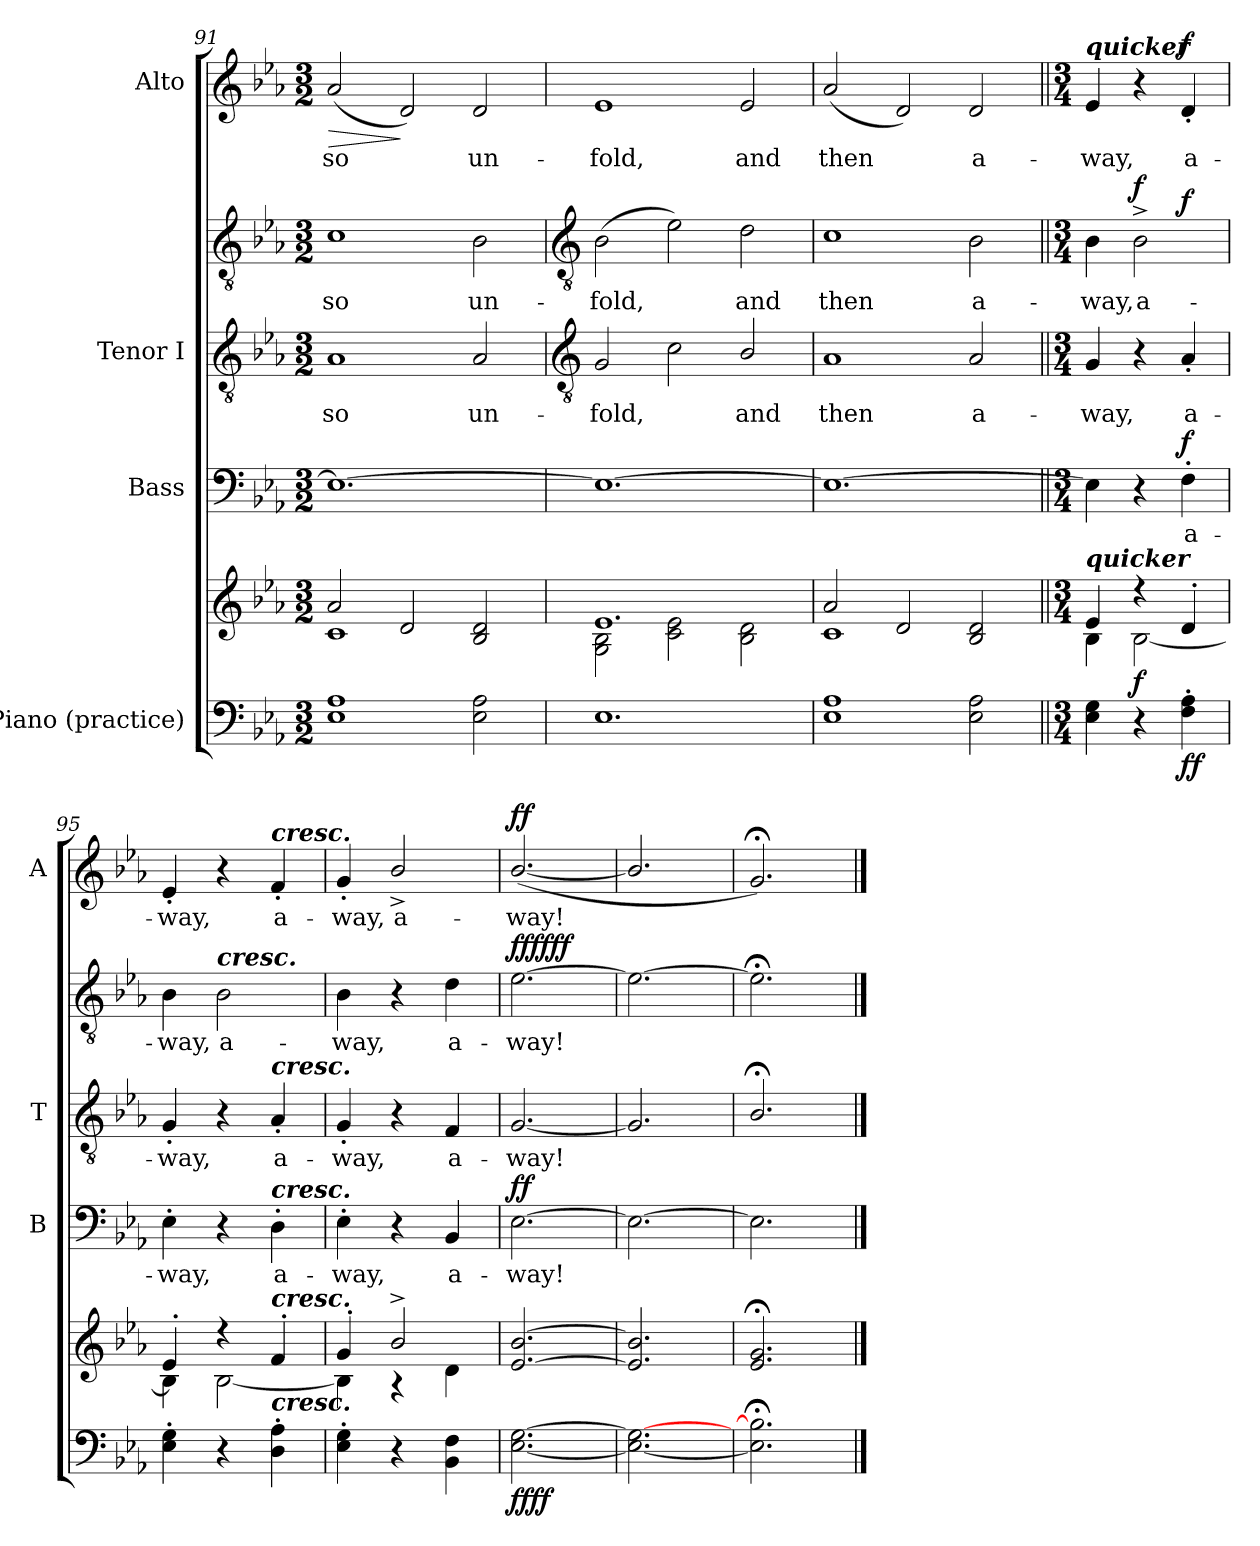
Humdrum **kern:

**kern	**kern	**dynam	**kern	**text	**dynam	**kern	**text	**kern	**text	**dynam	**kern	**text	**dynam
*part4	*part4	*part4	*part3	*part3	*part3	*part2	*part2	*part2	*part2	*part2	*part1	*part1	*part1
*staff6	*staff5	*staff5/6	*staff4	*staff4	*staff4	*staff3	*staff3	*staff2	*staff2	*staff2/3	*staff1	*staff1	*staff1
*I"Piano (practice)	*	*	*I"Bass	*	*	*I"Tenor I	*	*	*	*	*I"Alto	*	*
*	*	*	*I'B	*	*	*I'T	*	*	*	*	*I'A	*	*
*clefF4	*clefG2	*	*clefF4	*	*	*clefGv2	*	*clefGv2	*	*	*clefG2	*	*
*k[b-e-a-]	*k[b-e-a-]	*	*k[b-e-a-]	*	*	*k[b-e-a-]	*	*k[b-e-a-]	*	*	*k[b-e-a-]	*	*
*E-:	*E-:	*	*E-:	*	*	*E-:	*	*E-:	*	*	*E-:	*	*
*M3/2	*M3/2	*	*M3/2	*	*	*M3/2	*	*M3/2	*	*	*M3/2	*	*
=91	=91	=91	=91	=91	=91	=91	=91	=91	=91	=91	=91	=91	=91
!LO:N:vis=1	!	!	!	!	!	!	!LO:LY:b	!	!LO:LY:b	!	!	!LO:LY:b	!LO:HP:b
*^	*^	*	*	*	*	*	*	*	*	*	*	*	*
1.ryy	1E- 1A-	2a-/	1c\	.	1.E-_	.	.	1A-	-so	1c	so	.	(2a-	so	>
.	.	2d/	.	.	.	.	.	.	.	.	.	.	2d)	.	]
!	!	!	!	!	!	!	!	!	!LO:LY:b	!	!LO:LY:b	!	!	!LO:LY:b	!
.	2E- 2A-	2B-/ 2d/	2ryy	.	.	.	.	2A-	un-	2B-	un-	.	2d	un-	.
*v	*v	*	*	*	*	*	*	*	*	*	*	*	*	*	*
!!LO:LB:g=z
=92	=92	=92	=92	=92	=92	=92	=92	=92	=92	=92	=92	=92	=92	=92
*	*	*	*	*	*	*	*clefGv2	*	*clefGv2	*	*	*	*	*
*^	*	*	*	*	*	*	*	*	*	*	*	*	*	*
!	!	!	!	!	!	!	!	!	!LO:LY:b	!	!LO:LY:b	!	!	!LO:LY:b	!
*v	*v	*	*	*	*	*	*	*	*	*	*	*	*	*	*
1.E-	1.e-/	2G\ 2B-\	.	1.E-_	.	.	2G	fold,	(>2B-	-fold,	.	1e-	-fold,	.
.	.	2c\ 2e-\	.	.	.	.	2c	.	2e-)	.	.	.	.	.
!	!	!	!	!	!	!	!	!LO:LY:b	!	!LO:LY:b	!	!	!LO:LY:b	!
.	.	2B-\ 2d\	.	.	.	.	2B-/	and	2d	and	.	2e-	and	.
=93	=93	=93	=93	=93	=93	=93	=93	=93	=93	=93	=93	=93	=93	=93
!	!	!	!	!	!	!	!	!LO:LY:b	!	!LO:LY:b	!	!	!LO:LY:b	!
1E- 1A-	2a-/	1c\	.	1.E-_	.	.	1A-	then	1c	then	.	(<2a-	then	.
.	2d/	.	.	.	.	.	.	.	.	.	.	2d)	.	.
!	!	!	!	!	!	!	!	!LO:LY:b	!	!LO:LY:b	!	!	!LO:LY:b	!
2E- 2A-	2B-/ 2d/	2ryy	.	.	.	.	2A-	a-	2B-	a-	.	2d	a-	.
=94||	=94||	=94||	=94||	=94||	=94||	=94||	=94||	=94||	=94||	=94||	=94||	=94||	=94||	=94||
*M3/4	*M3/4	*	*	*M3/4	*	*	*M3/4	*	*M3/4	*	*	*M3/4	*	*
!	!	!	!	!	!	!	!	!	!	!	!	!LO:TX:a:Bi:t=quicker	!	!
!	!LO:TX:a:Bi:t=quicker	!	!	!	!	!	!	!	!	!	!	!	!	!
!	!	!	!	!	!	!	!	!LO:LY:b	!	!LO:LY:b	!	!	!LO:LY:b	!
4E- 4G	4e-/	4B-\	.	4E-]	.	.	4G	-way,	4B-	-way,	.	4e-	-way,	.
!	!	!	!LO:DY:b	!	!	!	!	!	!	!LO:LY:b	!LO:DY:b	!	!	!
4r	4r	[2B-\	f	4r	.	.	4r	.	2B-^	a-	f	4r	.	.
!	!	!	!LO:DY:b=2	!	!LO:LY:b	!	!	!LO:LY:b	!	!	!	!	!LO:LY:b	!
!	!	!	!LO:DY:n=1:b	!	!	!LO:DY:b	!	!	!	!	!LO:DY:b=2	!	!	!LO:DY:b
4F' 4A-'	4d'/	.	f f	4F'	a-	f	4A-'	a-	.	.	f	4d'	a-	f
=95	=95	=95	=95	=95	=95	=95	=95	=95	=95	=95	=95	=95	=95	=95
!	!	!	!	!	!LO:LY:b	!	!	!LO:LY:b	!	!LO:LY:b	!	!	!LO:LY:b	!
4E-' 4G'	4e-'/	4B-\]	.	4E-'	-way,	.	4G'	-way,	4B-	-way,	.	4e-'	-way,	.
!	!	!	!	!	!	!	!	!	!LO:TX:a:Bi:t=cresc.	!	!	!	!	!
!	!	!	!	!	!	!	!	!	!	!LO:LY:b	!	!	!	!
4r	4r	[2B-\	.	4r	.	.	4r	.	2B-	a-	.	4r	.	.
!	!	!	!	!	!	!	!	!	!	!	!	!LO:TX:a:Bi:t=cresc.	!	!
!	!	!	!	!	!	!	!LO:TX:a:Bi:t=cresc.	!	!	!	!	!	!	!
!	!	!	!	!LO:TX:a:Bi:t=cresc.	!	!	!	!	!	!	!	!	!	!
!	!LO:TX:a:Bi:t=cresc.	!	!	!	!	!	!	!	!	!	!	!	!	!
!LO:TX:a:Bi:t=cresc.	!	!	!	!	!	!	!	!	!	!	!	!	!	!
!	!	!	!	!	!LO:LY:b	!	!	!LO:LY:b	!	!	!	!	!LO:LY:b	!
4D' 4A-'	4f'/	.	.	4D'	a-	.	4A-'	a-	.	.	.	4f'	a-	.
=96	=96	=96	=96	=96	=96	=96	=96	=96	=96	=96	=96	=96	=96	=96
!	!	!	!	!	!LO:LY:b	!	!	!LO:LY:b	!	!LO:LY:b	!	!	!LO:LY:b	!
4E-' 4G'	4g'/	4B-\]	.	4E-'	-way,	.	4G'	way,	4B-	-way,	.	4g'	-way,	.
!	!	!	!	!	!	!	!	!	!	!	!	!	!LO:LY:b	!
4r	2b-^/	4r	.	4r	.	.	4r	.	4r	.	.	2b-^/	a-	.
!	!	!	!	!	!LO:LY:b	!	!	!LO:LY:b	!	!LO:LY:b	!	!	!	!
4BB- 4F	.	4d\	.	4BB-	a-	.	4F	a-	4d	a-	.	.	.	.
=97	=97	=97	=97	=97	=97	=97	=97	=97	=97	=97	=97	=97	=97	=97
!	!	!	!LO:DY:b=2	!	!LO:LY:b	!	!	!LO:LY:b	!	!LO:LY:b	!	!	!LO:LY:b	!
!	!	!	!LO:DY:n=1:b	!	!	!LO:DY:b	!	!	!	!	!LO:DY:b=2	!	!	!
!	!	!	!	!	!	!	!	!	!	!	!LO:DY:n=1:b=2	!	!	!
!	!	!	!	!	!	!	!	!	!	!	!LO:DY:n=2:b	!	!	!LO:DY:b
[2.E- [2.G	[2.e-/ [2.b-/	2.ryy	ff ff	[2.E-	way!	ff	[2.G	way!	[2.e-	way!	ff ff ff	(<[2.b-/	way!	ff
=98	=98	=98	=98	=98	=98	=98	=98	=98	=98	=98	=98	=98	=98	=98
2.E-_ 2.G_	2.e-/] 2.b-/]	2.ryy	.	2.E-_	.	.	2.G]	.	2.e-_	.	.	2.b-/]	.	.
=99	=99	=99	=99	=99	=99	=99	=99	=99	=99	=99	=99	=99	=99	=99
2.E-]; 2.B-];	2.e-/;< 2.g/;<	2.ryy	.	2.E-]	.	.	2.B-;</	.	2.e-;<]	.	.	2.g;<)	.	.
*	*v	*v	*	*	*	*	*	*	*	*	*	*	*	*
==	==	==	==	==	==	==	==	==	==	==	==	==	==
*-	*-	*-	*-	*-	*-	*-	*-	*-	*-	*-	*-	*-	*-
